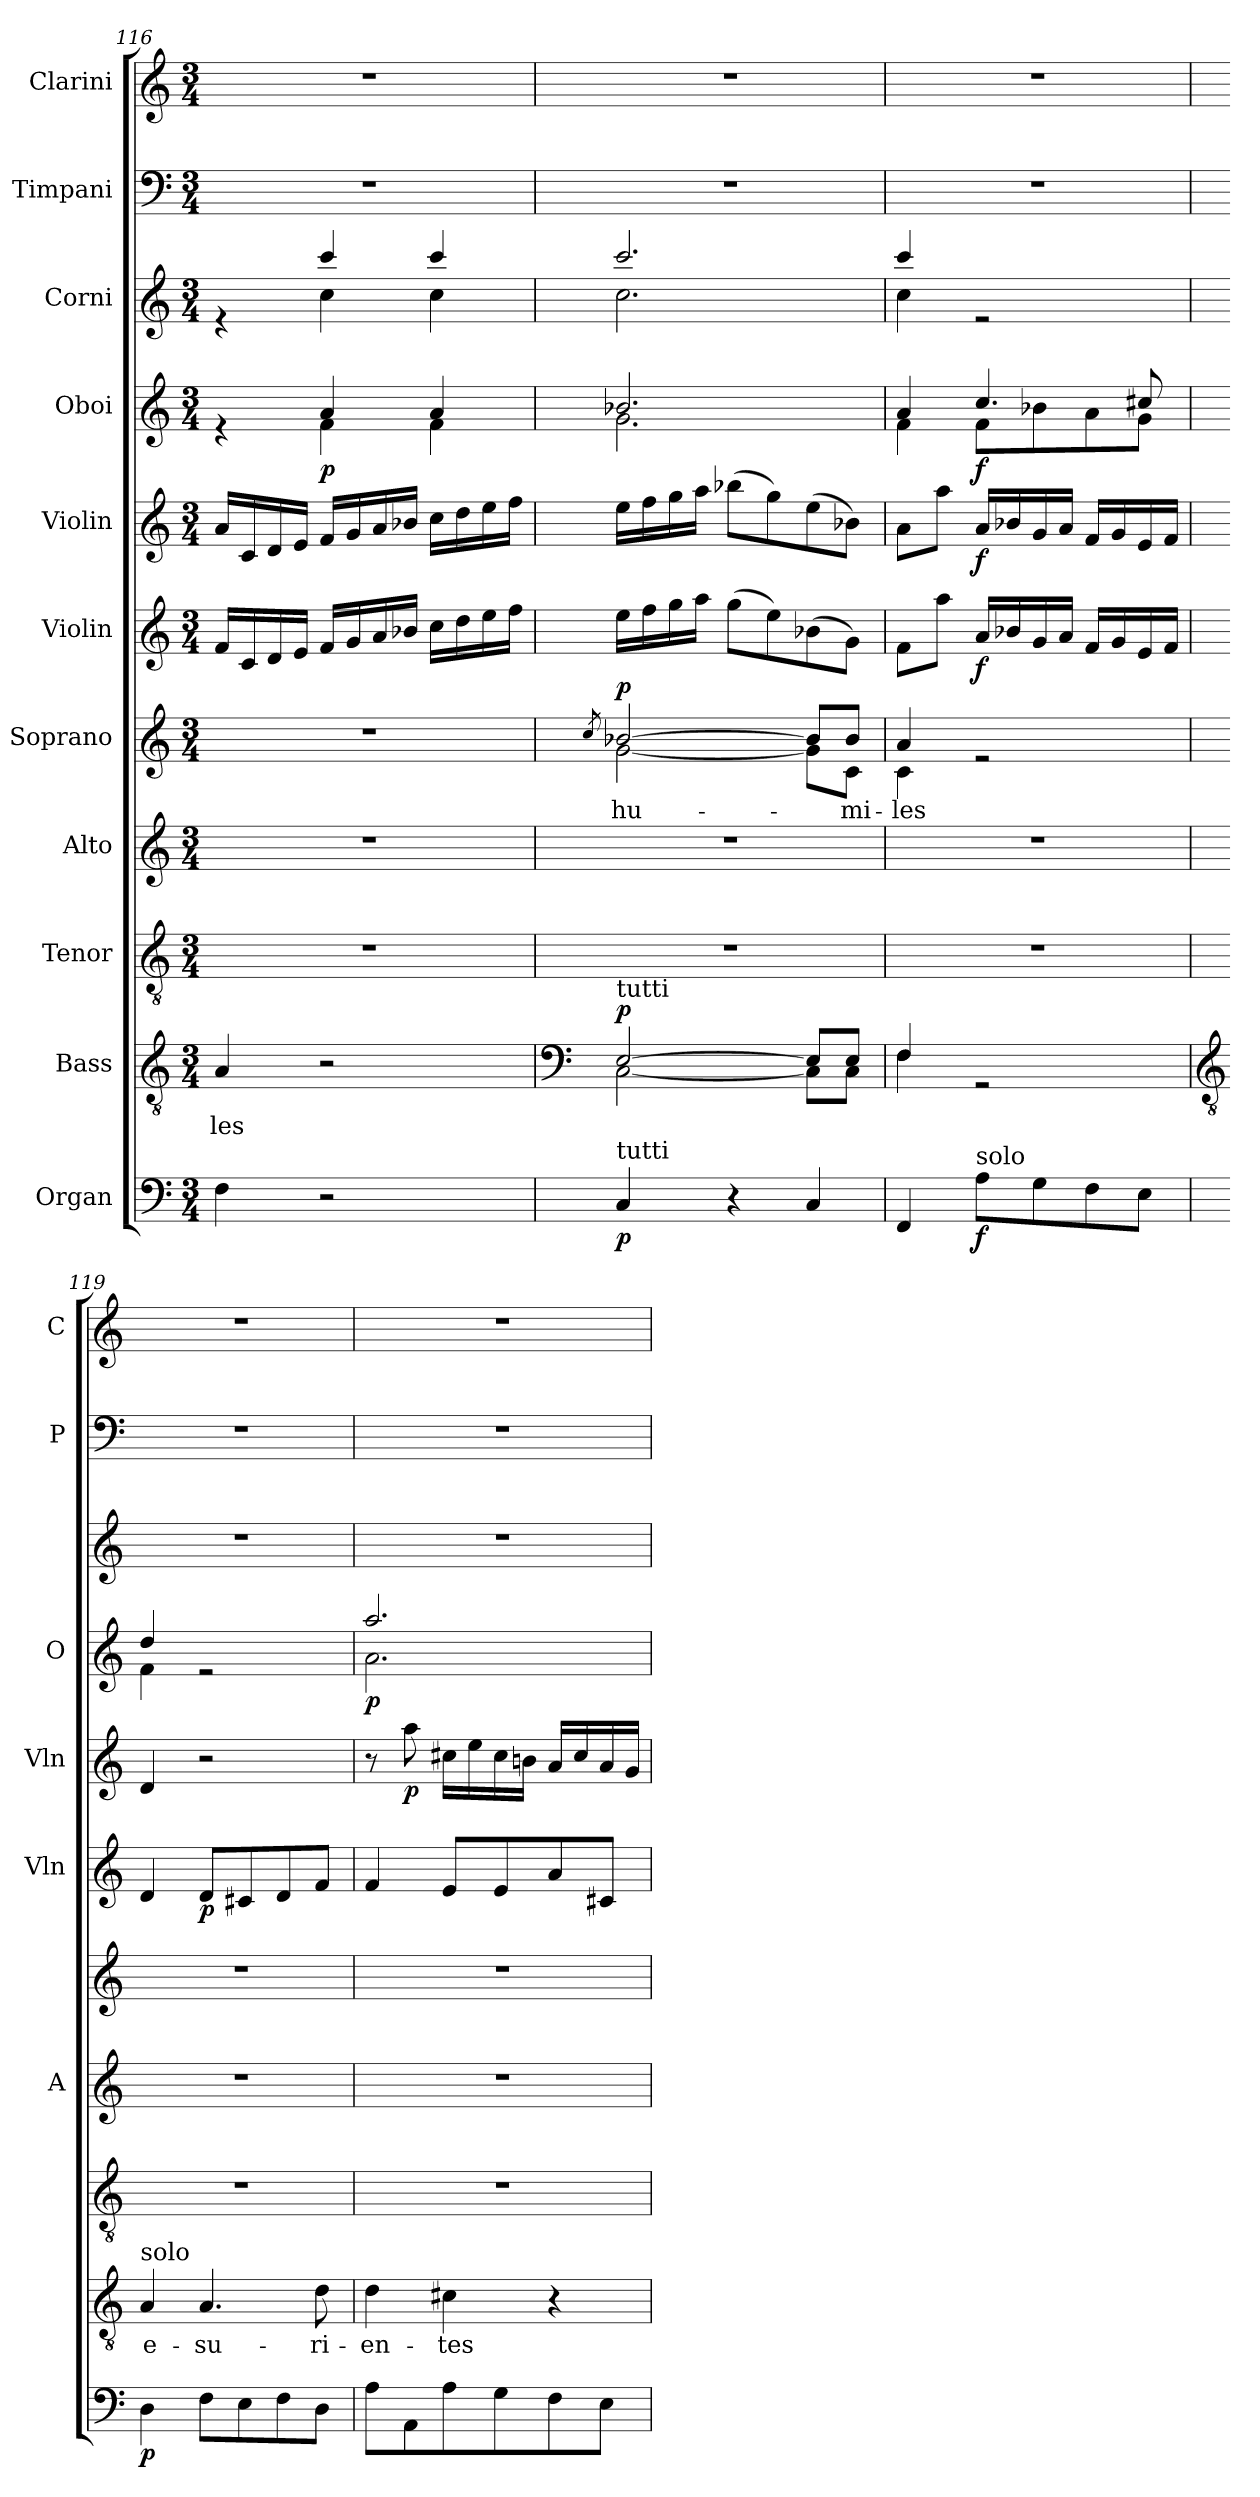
**kern	**dynam	**kern	**text	**dynam	**kern	**kern	**kern	**text	**dynam	**kern	**dynam	**kern	**dynam	**kern	**dynam	**kern	**kern	**kern
*part11	*part11	*part10	*part10	*part10	*part9	*part8	*part7	*part7	*part7	*part6	*part6	*part5	*part5	*part4	*part4	*part3	*part2	*part1
*staff11	*staff11	*staff10	*staff10	*staff10	*staff9	*staff8	*staff7	*staff7	*staff7	*staff6	*staff6	*staff5	*staff5	*staff4	*staff4	*staff3	*staff2	*staff1
*I"Organ	*	*I"Bass	*	*	*I"Tenor	*I"Alto	*I"Soprano	*	*	*I"Violin	*	*I"Violin	*	*I"Oboi	*	*I"Corni	*I"Timpani	*I"Clarini
*	*	*	*	*	*	*I'A	*	*	*	*I'Vln	*	*I'Vln	*	*I'O	*	*	*I'P	*I'C
*clefF4	*	*clefGv2	*	*	*clefGv2	*clefG2	*clefG2	*	*	*clefG2	*	*clefG2	*	*clefG2	*	*clefG2	*clefF4	*clefG2
*	*	*	*	*	*	*	*	*	*	*	*	*	*	*	*	*ITrd7c12	*	*
*k[]	*	*k[]	*	*	*k[]	*k[]	*k[]	*	*	*k[]	*	*k[]	*	*k[]	*	*k[]	*k[]	*k[]
*M3/4	*	*M3/4	*	*	*M3/4	*M3/4	*M3/4	*	*	*M3/4	*	*M3/4	*	*M3/4	*	*M3/4	*M3/4	*M3/4
=116	=116	=116	=116	=116	=116	=116	=116	=116	=116	=116	=116	=116	=116	=116	=116	=116	=116	=116
!	!	!	!LO:LY:b	!	!	!	!	!	!	!	!	!	!	!	!	!	!	!
*	*	*	*	*	*	*	*	*	*	*	*	*	*	*^	*	*^	*	*
4F\	.	4A/	-les	.	2.r	2.r	2.r	.	.	16f/LL	.	16a/LL	.	4re	4ryy	.	4re	4ryy	2.r	2.r
.	.	.	.	.	.	.	.	.	.	16c/	.	16c/	.	.	.	.	.	.	.	.
.	.	.	.	.	.	.	.	.	.	16d/	.	16d/	.	.	.	.	.	.	.	.
.	.	.	.	.	.	.	.	.	.	16e/JJ	.	16e/JJ	.	.	.	.	.	.	.	.
!	!	!	!	!	!	!	!	!	!	!	!	!	!	!	!	!LO:DY:b	!	!	!	!
2r	.	2r	.	.	.	.	.	.	.	16f/LL	.	16f/LL	.	4a/	4f\	p	4cc/	4c\	.	.
.	.	.	.	.	.	.	.	.	.	16g/	.	16g/	.	.	.	.	.	.	.	.
.	.	.	.	.	.	.	.	.	.	16a/	.	16a/	.	.	.	.	.	.	.	.
.	.	.	.	.	.	.	.	.	.	16b-X/JJ	.	16b-X/JJ	.	.	.	.	.	.	.	.
.	.	.	.	.	.	.	.	.	.	16cc\LL	.	16cc\LL	.	4a/	4f\	.	4cc/	4c\	.	.
.	.	.	.	.	.	.	.	.	.	16dd\	.	16dd\	.	.	.	.	.	.	.	.
.	.	.	.	.	.	.	.	.	.	16ee\	.	16ee\	.	.	.	.	.	.	.	.
.	.	.	.	.	.	.	.	.	.	16ff\JJ	.	16ff\JJ	.	.	.	.	.	.	.	.
=117	=117	=117	=117	=117	=117	=117	=117	=117	=117	=117	=117	=117	=117	=117	=117	=117	=117	=117	=117	=117
*	*	*clefF4	*	*	*	*	*	*	*	*	*	*	*	*	*	*	*	*	*	*
.	.	.	.	.	.	.	8qcc/	.	.	.	.	.	.	.	.	.	.	.	.	.
*	*	*^	*	*	*	*	*^	*	*	*	*	*	*	*	*	*	*	*	*	*
!	!	!LO:TX:a:t=tutti	!	!	!	!	!	!	!	!	!	!	!	!	!	!	!	!	!	!	!	!
!LO:TX:a:t=tutti	!	!	!	!	!	!	!	!	!	!	!	!	!	!	!	!	!	!	!	!	!	!
!	!LO:DY:b	!	!	!	!LO:DY:b	!	!	!	!	!LO:LY:b	!LO:DY:b	!	!	!	!	!	!	!	!	!	!	!
4C/	p	[2E/	[2C\	.	p	2.r	2.r	[2b-X/	[2g\	hu-	p	16ee\LL	.	16ee\LL	.	2.b-X/	2.g\	.	2.cc/	2.c\	2.r	2.r
.	.	.	.	.	.	.	.	.	.	.	.	16ff\	.	16ff\	.	.	.	.	.	.	.	.
.	.	.	.	.	.	.	.	.	.	.	.	16gg\	.	16gg\	.	.	.	.	.	.	.	.
.	.	.	.	.	.	.	.	.	.	.	.	16aa\JJ	.	16aa\JJ	.	.	.	.	.	.	.	.
4r	.	.	.	.	.	.	.	.	.	.	.	(8gg\L	.	(8bb-X\L	.	.	.	.	.	.	.	.
.	.	.	.	.	.	.	.	.	.	.	.	8ee\)	.	8gg\)	.	.	.	.	.	.	.	.
4C/	.	8E/L]	8C\L]	.	.	.	.	8b-/L]	8g\L]	.	.	(8b-X\	.	(8ee\	.	.	.	.	.	.	.	.
!	!	!	!	!	!	!	!	!	!	!LO:LY:b	!	!	!	!	!	!	!	!	!	!	!	!
.	.	8E/J	8C\J	.	.	.	.	8b-/J	8c\J	-mi-	.	8g\J)	.	8b-X\J)	.	.	.	.	.	.	.	.
!!LO:LB:g=z
=118	=118	=118	=118	=118	=118	=118	=118	=118	=118	=118	=118	=118	=118	=118	=118	=118	=118	=118	=118	=118	=118	=118
!	!	!	!	!	!	!	!	!	!	!LO:LY:b	!	!	!	!	!	!	!	!	!	!	!	!
4FF/	.	4F/	4F\	.	.	2.r	2.r	4a/	4c\	-les	.	8f\L	.	8a\L	.	4a/	4f\	.	4cc/	4c\	2.r	2.r
.	.	.	.	.	.	.	.	.	.	.	.	8aa\J	.	8aa\J	.	.	.	.	.	.	.	.
!LO:TX:a:t=solo	!	!	!	!	!	!	!	!	!	!	!	!	!	!	!	!	!	!	!	!	!	!
!	!LO:DY:b	!	!	!	!	!	!	!	!	!	!	!	!LO:DY:b	!	!LO:DY:b	!	!	!LO:DY:b	!	!	!	!
8A\L	f	2rGG	2ryy	.	.	.	.	2re	2ryy	.	.	16a/LL	f	16a/LL	f	4.cc/	8f\L	f	2re	2ryy	.	.
.	.	.	.	.	.	.	.	.	.	.	.	16b-X/	.	16b-X/	.	.	.	.	.	.	.	.
8G\	.	.	.	.	.	.	.	.	.	.	.	16g/	.	16g/	.	.	8b-X\	.	.	.	.	.
.	.	.	.	.	.	.	.	.	.	.	.	16a/JJ	.	16a/JJ	.	.	.	.	.	.	.	.
8F\	.	.	.	.	.	.	.	.	.	.	.	16f/LL	.	16f/LL	.	.	8a\	.	.	.	.	.
.	.	.	.	.	.	.	.	.	.	.	.	16g/	.	16g/	.	.	.	.	.	.	.	.
8E\J	.	.	.	.	.	.	.	.	.	.	.	16e/	.	16e/	.	8cc#X/	8g\J	.	.	.	.	.
.	.	.	.	.	.	.	.	.	.	.	.	16f/JJ	.	16f/JJ	.	.	.	.	.	.	.	.
*	*	*v	*v	*	*	*	*	*v	*v	*	*	*	*	*	*	*	*	*	*v	*v	*	*
=119	=119	=119	=119	=119	=119	=119	=119	=119	=119	=119	=119	=119	=119	=119	=119	=119	=119	=119	=119
*	*	*clefGv2	*	*	*	*	*	*	*	*	*	*	*	*	*	*	*	*	*
!	!	!LO:TX:a:t=solo	!	!	!	!	!	!	!	!	!	!	!	!	!	!	!	!	!
!	!LO:DY:b	!	!LO:LY:b	!	!	!	!	!	!	!	!	!	!	!	!	!	!	!	!
4D\	p	4A/	e-	.	2.r	2.r	2.r	.	.	4d/	.	4d/	.	4dd/	4f\	.	2.r	2.r	2.r
!	!	!	!LO:LY:b	!	!	!	!	!	!	!	!LO:DY:b	!	!	!	!	!	!	!	!
8F\L	.	4.A/	-su-	.	.	.	.	.	.	8d/L	p	2r	.	2re	2ryy	.	.	.	.
8E\	.	.	.	.	.	.	.	.	.	8c#X/	.	.	.	.	.	.	.	.	.
8F\	.	.	.	.	.	.	.	.	.	8d/	.	.	.	.	.	.	.	.	.
!	!	!	!LO:LY:b	!	!	!	!	!	!	!	!	!	!	!	!	!	!	!	!
8D\J	.	8d\	-ri-	.	.	.	.	.	.	8f/J	.	.	.	.	.	.	.	.	.
=120	=120	=120	=120	=120	=120	=120	=120	=120	=120	=120	=120	=120	=120	=120	=120	=120	=120	=120	=120
!	!	!	!LO:LY:b	!	!	!	!	!	!	!	!	!	!	!	!	!LO:DY:b	!	!	!
8A\L	.	4d\	-en-	.	2.r	2.r	2.r	.	.	4f/	.	8r	.	2.aa/	2.a\	p	2.r	2.r	2.r
!	!	!	!	!	!	!	!	!	!	!	!	!	!LO:DY:b	!	!	!	!	!	!
8AA\	.	.	.	.	.	.	.	.	.	.	.	8aa\	p	.	.	.	.	.	.
!	!	!	!LO:LY:b	!	!	!	!	!	!	!	!	!	!	!	!	!	!	!	!
8A\	.	4c#X\	-tes	.	.	.	.	.	.	8e/L	.	16cc#X\LL	.	.	.	.	.	.	.
.	.	.	.	.	.	.	.	.	.	.	.	16ee\	.	.	.	.	.	.	.
8G\	.	.	.	.	.	.	.	.	.	8e/	.	16cc#\	.	.	.	.	.	.	.
.	.	.	.	.	.	.	.	.	.	.	.	16bn\JJ	.	.	.	.	.	.	.
8F\	.	4r	.	.	.	.	.	.	.	8a/	.	16a/LL	.	.	.	.	.	.	.
.	.	.	.	.	.	.	.	.	.	.	.	16cc#/	.	.	.	.	.	.	.
8E\J	.	.	.	.	.	.	.	.	.	8c#X/J	.	16a/	.	.	.	.	.	.	.
.	.	.	.	.	.	.	.	.	.	.	.	16g/JJ	.	.	.	.	.	.	.
*	*	*	*	*	*	*	*	*	*	*	*	*	*	*v	*v	*	*	*	*
=	=	=	=	=	=	=	=	=	=	=	=	=	=	=	=	=	=	=
*-	*-	*-	*-	*-	*-	*-	*-	*-	*-	*-	*-	*-	*-	*-	*-	*-	*-	*-
